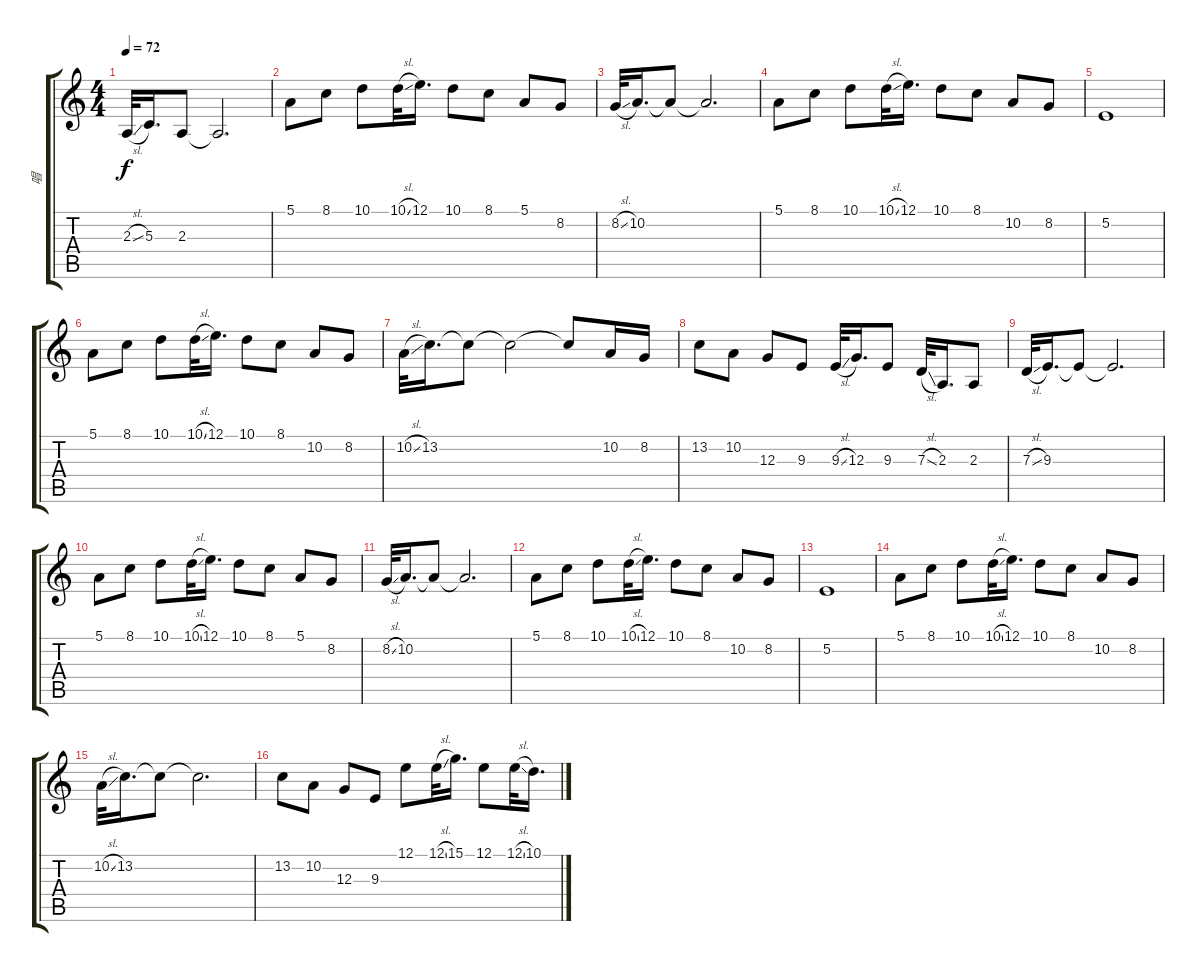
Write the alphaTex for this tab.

\track ("唱" "唱") {instrument voiceoohs}
\staff {score tabs}
\tuning (E4 B3 G3 D3 A2 E2) {hide}
\ts (4 4)
\tempo 72
\clef g2
\ks c
2.3{sl}.32{dy f} 5.3.16{d} 2.3.8 2.3{t}.2{d} |
5.1.8 8.1.8 10.1.8 10.1{sl}.32 12.1.16{d} 10.1.8 8.1.8 5.1.8 8.2.8 |
8.2{sl}.32 10.2.16{d} 10.2{t}.8 10.2{t}.2{d} |
5.1.8 8.1.8 10.1.8 10.1{sl}.32 12.1.16{d} 10.1.8 8.1.8 10.2.8 8.2.8 |
5.2.1 |
5.1.8 8.1.8 10.1.8 10.1{sl}.32 12.1.16{d} 10.1.8 8.1.8 10.2.8 8.2.8 |
10.2{sl}.32 13.2.16{d} 13.2{t}.8 13.2{t}.2 13.2{t}.8 10.2.16 8.2.16 |
13.2.8 10.2.8 12.3.8 9.3.8 9.3{sl}.32 12.3.16{d} 9.3.8 7.3{sl}.32 2.3.16{d} 2.3.8 |
7.3{sl}.32 9.3.16{d} 9.3{t}.8 9.3{t}.2{d} |
5.1.8 8.1.8 10.1.8 10.1{sl}.32 12.1.16{d} 10.1.8 8.1.8 5.1.8 8.2.8 |
8.2{sl}.32 10.2.16{d} 10.2{t}.8 10.2{t}.2{d} |
5.1.8 8.1.8 10.1.8 10.1{sl}.32 12.1.16{d} 10.1.8 8.1.8 10.2.8 8.2.8 |
5.2.1 |
5.1.8 8.1.8 10.1.8 10.1{sl}.32 12.1.16{d} 10.1.8 8.1.8 10.2.8 8.2.8 |
10.2{sl}.32 13.2.16{d} 13.2{t}.8 13.2{t}.2{d} |
13.2.8 10.2.8 12.3.8 9.3.8 12.1.8 12.1{sl}.32 15.1.16{d} 12.1.8 12.1{sl}.32 10.1.16{d}
